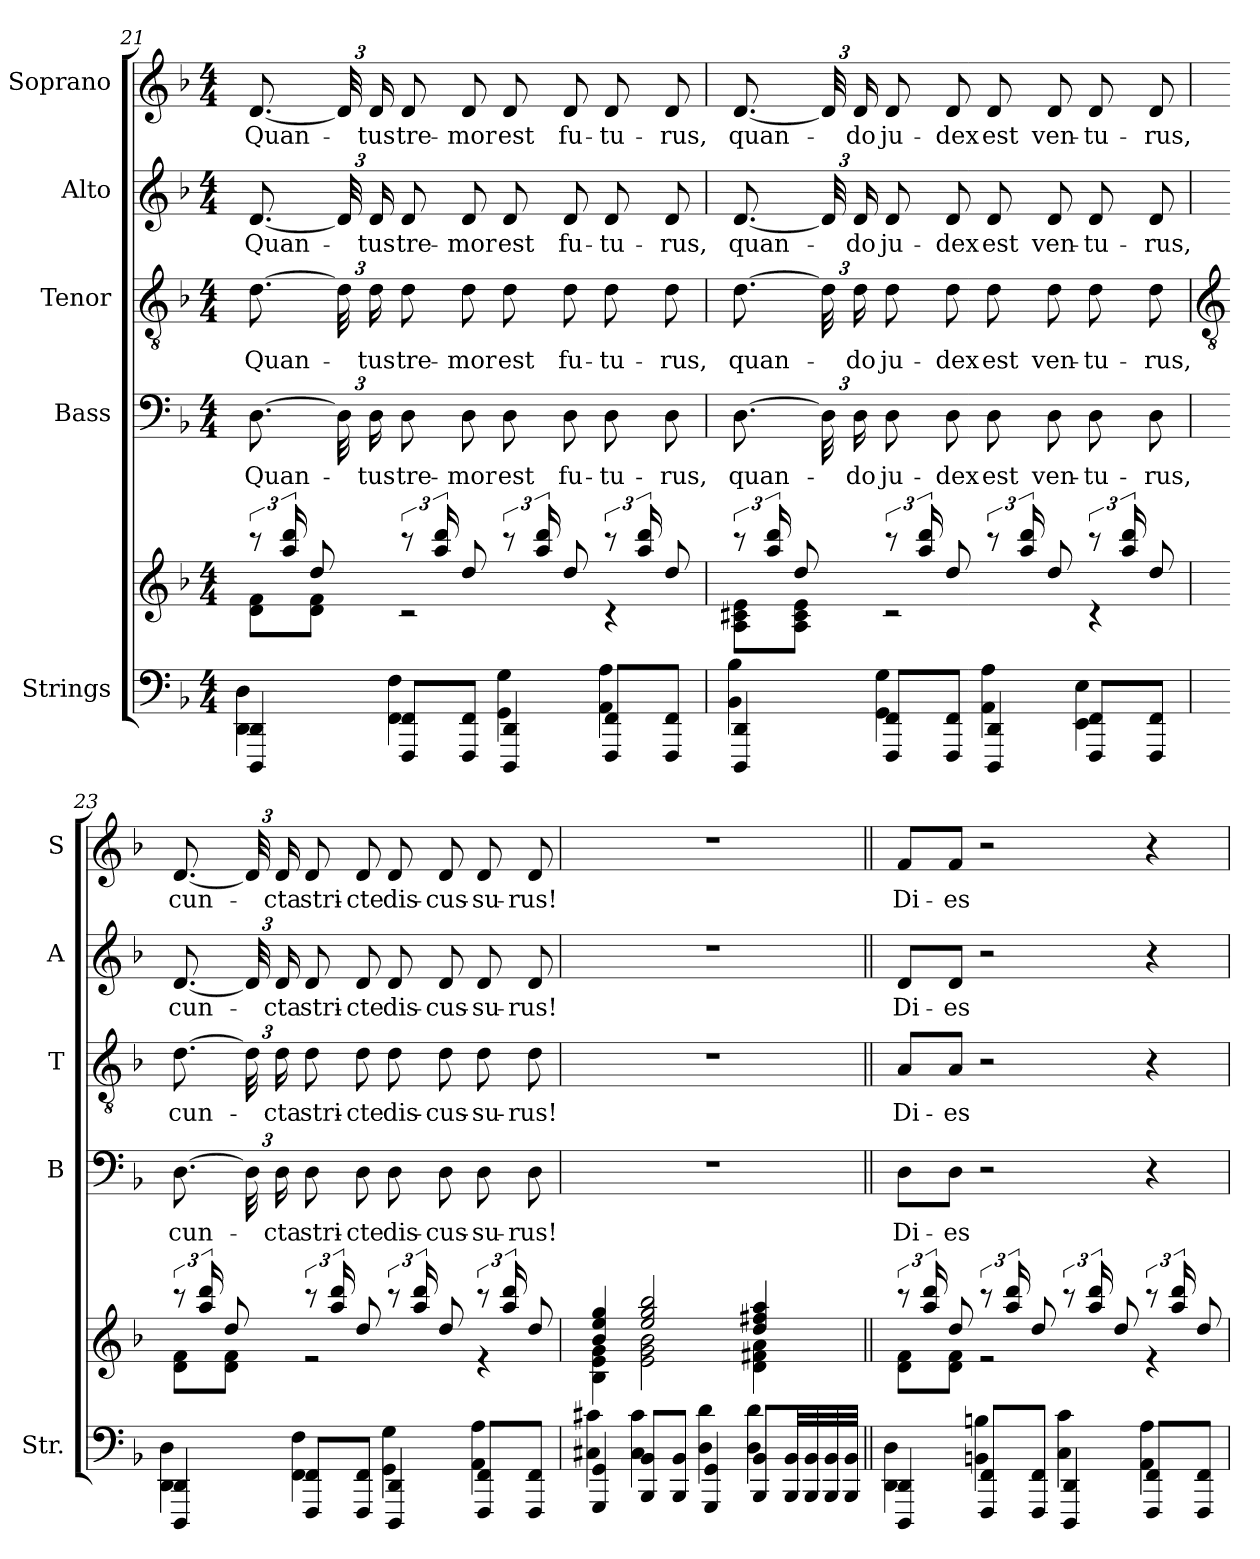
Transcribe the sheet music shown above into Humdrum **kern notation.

**kern	**kern	**kern	**text	**kern	**text	**kern	**text	**kern	**text
*part5	*part5	*part4	*part4	*part3	*part3	*part2	*part2	*part1	*part1
*staff6	*staff5	*staff4	*staff4	*staff3	*staff3	*staff2	*staff2	*staff1	*staff1
*I"Strings	*	*I"Bass	*	*I"Tenor	*	*I"Alto	*	*I"Soprano	*
*I'Str.	*	*I'B	*	*I'T	*	*I'A	*	*I'S	*
!!LO:LB:g=z
*clefF4	*clefG2	*clefF4	*	*clefGv2	*	*clefG2	*	*clefG2	*
*k[b-]	*k[b-]	*k[b-]	*	*k[b-]	*	*k[b-]	*	*k[b-]	*
*F:	*F:	*F:	*	*F:	*	*F:	*	*F:	*
*M4/4	*M4/4	*M4/4	*	*M4/4	*	*M4/4	*	*M4/4	*
=21	=21	=21	=21	=21	=21	=21	=21	=21	=21
*^	*^	*	*	*	*	*	*	*	*
!	!	!	!	!	!LO:LY:b	!	!LO:LY:b	!	!LO:LY:b	!	!LO:LY:b
4DDD/ 4DD/	4DD\ 4D\	12r	8d\ 8f\L	[8.DL	Quan-	[8.dL	Quan-	[8.dL	Quan-	[8.dL	Quan-
.	.	24aa/ 24ddd/LL	.	.	.	.	.	.	.	.	.
.	.	8dd/J	8d\ 8f\J	.	.	.	.	.	.	.	.
.	.	.	.	48DLL]	.	48dLL]	.	48dLL]	.	48dLL]	.
!	!	!	!	!	!LO:LY:b	!	!LO:LY:b	!	!LO:LY:b	!	!LO:LY:b
.	.	.	.	24DJJ	-tus	24dJJ	-tus	24dJJ	-tus	24dJJ	-tus
!	!	!	!	!	!LO:LY:b	!	!LO:LY:b	!	!LO:LY:b	!	!LO:LY:b
8FFF/ 8FF/L	4FF\ 4F\	12r	2r	8DL	tre-	8dL	tre-	8dL	tre-	8dL	tre-
.	.	24aa/ 24ddd/LL	.	.	.	.	.	.	.	.	.
!	!	!	!	!	!LO:LY:b	!	!LO:LY:b	!	!LO:LY:b	!	!LO:LY:b
8FFF/ 8FF/J	.	8dd/J	.	8DJ	-mor	8dJ	-mor	8dJ	-mor	8dJ	-mor
!	!	!	!	!	!LO:LY:b	!	!LO:LY:b	!	!LO:LY:b	!	!LO:LY:b
4DDD/ 4DD/	4GG\ 4G\	12r	.	8DL	est	8dL	est	8dL	est	8dL	est
.	.	24aa/ 24ddd/LL	.	.	.	.	.	.	.	.	.
!	!	!	!	!	!LO:LY:b	!	!LO:LY:b	!	!LO:LY:b	!	!LO:LY:b
.	.	8dd/J	.	8D	fu-	8d	fu-	8d	fu-	8d	fu-
!	!	!	!	!	!LO:LY:b	!	!LO:LY:b	!	!LO:LY:b	!	!LO:LY:b
8FFF/ 8FF/L	4AA\ 4A\	12r	4r	8D	-tu-	8d	-tu-	8d	-tu-	8d	-tu-
.	.	24aa/ 24ddd/LL	.	.	.	.	.	.	.	.	.
!	!	!	!	!	!LO:LY:b	!	!LO:LY:b	!	!LO:LY:b	!	!LO:LY:b
8FFF/ 8FF/J	.	8dd/J	.	8DJ	-rus,	8dJ	-rus,	8dJ	-rus,	8dJ	-rus,
=22	=22	=22	=22	=22	=22	=22	=22	=22	=22	=22	=22
!	!	!	!	!	!LO:LY:b	!	!LO:LY:b	!	!LO:LY:b	!	!LO:LY:b
4DDD/ 4DD/	4BB-\ 4B-\	12r	8A\ 8c#X\ 8e\L	[8.DL	quan-	[8.dL	quan-	[8.dL	quan-	[8.dL	quan-
.	.	24aa/ 24ddd/LL	.	.	.	.	.	.	.	.	.
.	.	8dd/J	8A\ 8c#\ 8e\J	.	.	.	.	.	.	.	.
.	.	.	.	48DLL]	.	48dLL]	.	48dLL]	.	48dLL]	.
!	!	!	!	!	!LO:LY:b	!	!LO:LY:b	!	!LO:LY:b	!	!LO:LY:b
.	.	.	.	24DJJ	-do	24dJJ	-do	24dJJ	-do	24dJJ	-do
!	!	!	!	!	!LO:LY:b	!	!LO:LY:b	!	!LO:LY:b	!	!LO:LY:b
8FFF/ 8FF/L	4GG\ 4G\	12r	2r	8DL	ju-	8dL	ju-	8dL	ju-	8dL	ju-
.	.	24aa/ 24ddd/LL	.	.	.	.	.	.	.	.	.
!	!	!	!	!	!LO:LY:b	!	!LO:LY:b	!	!LO:LY:b	!	!LO:LY:b
8FFF/ 8FF/J	.	8dd/J	.	8DJ	-dex	8dJ	-dex	8dJ	-dex	8dJ	-dex
!	!	!	!	!	!LO:LY:b	!	!LO:LY:b	!	!LO:LY:b	!	!LO:LY:b
4DDD/ 4DD/	4AA\ 4A\	12r	.	8DL	est	8dL	est	8dL	est	8dL	est
.	.	24aa/ 24ddd/LL	.	.	.	.	.	.	.	.	.
!	!	!	!	!	!LO:LY:b	!	!LO:LY:b	!	!LO:LY:b	!	!LO:LY:b
.	.	8dd/J	.	8D	ven-	8d	ven-	8d	ven-	8d	ven-
!	!	!	!	!	!LO:LY:b	!	!LO:LY:b	!	!LO:LY:b	!	!LO:LY:b
8FFF/ 8FF/L	4EE\ 4E\	12r	4r	8D	-tu-	8d	-tu-	8d	-tu-	8d	-tu-
.	.	24aa/ 24ddd/LL	.	.	.	.	.	.	.	.	.
!	!	!	!	!	!LO:LY:b	!	!LO:LY:b	!	!LO:LY:b	!	!LO:LY:b
8FFF/ 8FF/J	.	8dd/J	.	8DJ	-rus,	8dJ	-rus,	8dJ	-rus,	8dJ	-rus,
!!LO:LB:g=z
=23	=23	=23	=23	=23	=23	=23	=23	=23	=23	=23	=23
*	*	*	*	*	*	*clefGv2	*	*	*	*	*
!	!	!	!	!	!LO:LY:b	!	!LO:LY:b	!	!LO:LY:b	!	!LO:LY:b
4DDD/ 4DD/	4DD\ 4D\	12r	8d\ 8f\L	[8.DL	cun-	[8.dL	cun-	[8.dL	cun-	[8.dL	cun-
.	.	24aa/ 24ddd/LL	.	.	.	.	.	.	.	.	.
.	.	8dd/J	8d\ 8f\J	.	.	.	.	.	.	.	.
.	.	.	.	48DLL]	.	48dLL]	.	48dLL]	.	48dLL]	.
!	!	!	!	!	!LO:LY:b	!	!LO:LY:b	!	!LO:LY:b	!	!LO:LY:b
.	.	.	.	24DJJ	-cta	24dJJ	-cta	24dJJ	-cta	24dJJ	-cta
!	!	!	!	!	!LO:LY:b	!	!LO:LY:b	!	!LO:LY:b	!	!LO:LY:b
8FFF/ 8FF/L	4FF\ 4F\	12r	2r	8DL	stri-	8dL	stri-	8dL	stri-	8dL	stri-
.	.	24aa/ 24ddd/LL	.	.	.	.	.	.	.	.	.
!	!	!	!	!	!LO:LY:b	!	!LO:LY:b	!	!LO:LY:b	!	!LO:LY:b
8FFF/ 8FF/J	.	8dd/J	.	8DJ	-cte	8dJ	-cte	8dJ	-cte	8dJ	-cte
!	!	!	!	!	!LO:LY:b	!	!LO:LY:b	!	!LO:LY:b	!	!LO:LY:b
4DDD/ 4DD/	4GG\ 4G\	12r	.	8DL	dis-	8dL	dis-	8dL	dis-	8dL	dis-
.	.	24aa/ 24ddd/LL	.	.	.	.	.	.	.	.	.
!	!	!	!	!	!LO:LY:b	!	!LO:LY:b	!	!LO:LY:b	!	!LO:LY:b
.	.	8dd/J	.	8D	-cus-	8d	-cus-	8d	-cus-	8d	-cus-
!	!	!	!	!	!LO:LY:b	!	!LO:LY:b	!	!LO:LY:b	!	!LO:LY:b
8FFF/ 8FF/L	4AA\ 4A\	12r	4r	8D	-su-	8d	-su-	8d	-su-	8d	-su-
.	.	24aa/ 24ddd/LL	.	.	.	.	.	.	.	.	.
!	!	!	!	!	!LO:LY:b	!	!LO:LY:b	!	!LO:LY:b	!	!LO:LY:b
8FFF/ 8FF/J	.	8dd/J	.	8DJ	-rus!	8dJ	-rus!	8dJ	-rus!	8dJ	-rus!
=24	=24	=24	=24	=24	=24	=24	=24	=24	=24	=24	=24
4GGG/ 4GG/	4C#X\ 4c#X\	4b-/ 4ee/ 4gg/	4B-\ 4e\ 4g\	1r	.	1r	.	1r	.	1r	.
8BBB-/ 8BB-/L	4C#\ 4c#\	2ee/ 2gg/ 2bb-/	2e\ 2g\ 2b-\	.	.	.	.	.	.	.	.
8BBB-/ 8BB-/J	.	.	.	.	.	.	.	.	.	.	.
4GGG/ 4GG/	4D\ 4d\	.	.	.	.	.	.	.	.	.	.
8BBB-/ 8BB-/L	4D\ 4d\	4dd/ 4ff#X/ 4aa/	4d\ 4f#X\ 4a\	.	.	.	.	.	.	.	.
32BBB-/ 32BB-/LL	.	.	.	.	.	.	.	.	.	.	.
32BBB-/ 32BB-/	.	.	.	.	.	.	.	.	.	.	.
32BBB-/ 32BB-/	.	.	.	.	.	.	.	.	.	.	.
32BBB-/ 32BB-/JJJ	.	.	.	.	.	.	.	.	.	.	.
=25||	=25||	=25||	=25||	=25||	=25||	=25||	=25||	=25||	=25||	=25||	=25||
!	!	!	!	!	!LO:LY:b	!	!LO:LY:b	!	!LO:LY:b	!	!LO:LY:b
4DDD/ 4DD/	4DD\ 4D\	12r	8d\ 8f\L	8DL	Di-	8AL	Di-	8dL	Di-	8fL	Di-
.	.	24aa/ 24ddd/LL	.	.	.	.	.	.	.	.	.
!	!	!	!	!	!LO:LY:b	!	!LO:LY:b	!	!LO:LY:b	!	!LO:LY:b
.	.	8dd/J	8d\ 8f\J	8DJ	-es	8AJ	-es	8dJ	-es	8fJ	-es
8FFF/ 8FF/L	4BBn\ 4Bn\	12r	2r	2r	.	2r	.	2r	.	2r	.
.	.	24aa/ 24ddd/LL	.	.	.	.	.	.	.	.	.
8FFF/ 8FF/J	.	8dd/J	.	.	.	.	.	.	.	.	.
4DDD/ 4DD/	4C\ 4c\	12r	.	.	.	.	.	.	.	.	.
.	.	24aa/ 24ddd/LL	.	.	.	.	.	.	.	.	.
.	.	8dd/J	.	.	.	.	.	.	.	.	.
8FFF/ 8FF/L	4AA\ 4A\	12r	4r	4r	.	4r	.	4r	.	4r	.
.	.	24aa/ 24ddd/LL	.	.	.	.	.	.	.	.	.
8FFF/ 8FF/J	.	8dd/J	.	.	.	.	.	.	.	.	.
*v	*v	*	*	*	*	*	*	*	*	*	*
*	*v	*v	*	*	*	*	*	*	*	*
=	=	=	=	=	=	=	=	=	=
*-	*-	*-	*-	*-	*-	*-	*-	*-	*-
